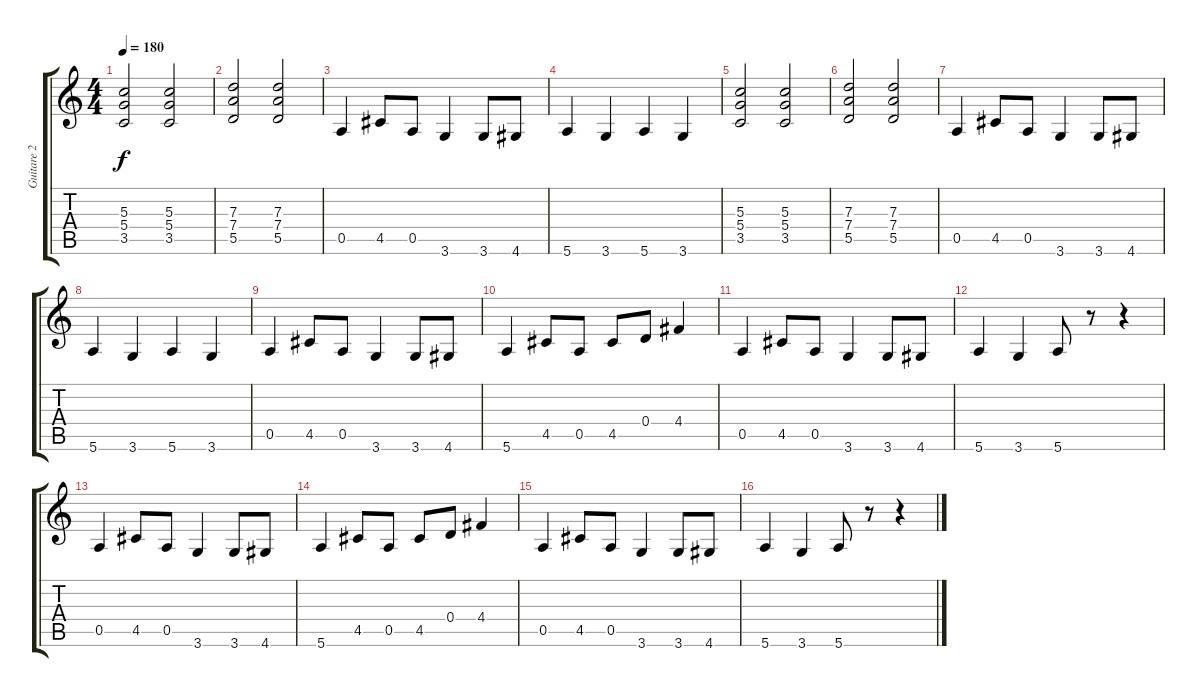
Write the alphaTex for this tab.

\track ("Guitare 2" "Guitare 2") {instrument distortionguitar}
\staff {score tabs}
\tuning (E4 B3 G3 D3 A2 E2) {hide}
\ts (4 4)
\tempo 180
\clef g2
\ks c
(5.3 5.4 3.5).2{dy f} (5.3 5.4 3.5).2 |
(7.3 7.4 5.5).2 (7.3 7.4 5.5).2 |
0.5.4 4.5.8 0.5.8 3.6.4 3.6.8 4.6.8 |
5.6.4 3.6.4 5.6.4 3.6.4 |
(5.3 5.4 3.5).2 (5.3 5.4 3.5).2 |
(7.3 7.4 5.5).2 (7.3 7.4 5.5).2 |
0.5.4 4.5.8 0.5.8 3.6.4 3.6.8 4.6.8 |
5.6.4 3.6.4 5.6.4 3.6.4 |
0.5.4 4.5.8 0.5.8 3.6.4 3.6.8 4.6.8 |
5.6.4 4.5.8 0.5.8 4.5.8 0.4.8 4.4.4 |
0.5.4 4.5.8 0.5.8 3.6.4 3.6.8 4.6.8 |
5.6.4 3.6.4 5.6.8 r.8 r.4 |
0.5.4 4.5.8 0.5.8 3.6.4 3.6.8 4.6.8 |
5.6.4 4.5.8 0.5.8 4.5.8 0.4.8 4.4.4 |
0.5.4 4.5.8 0.5.8 3.6.4 3.6.8 4.6.8 |
5.6.4 3.6.4 5.6.8 r.8 r.4
